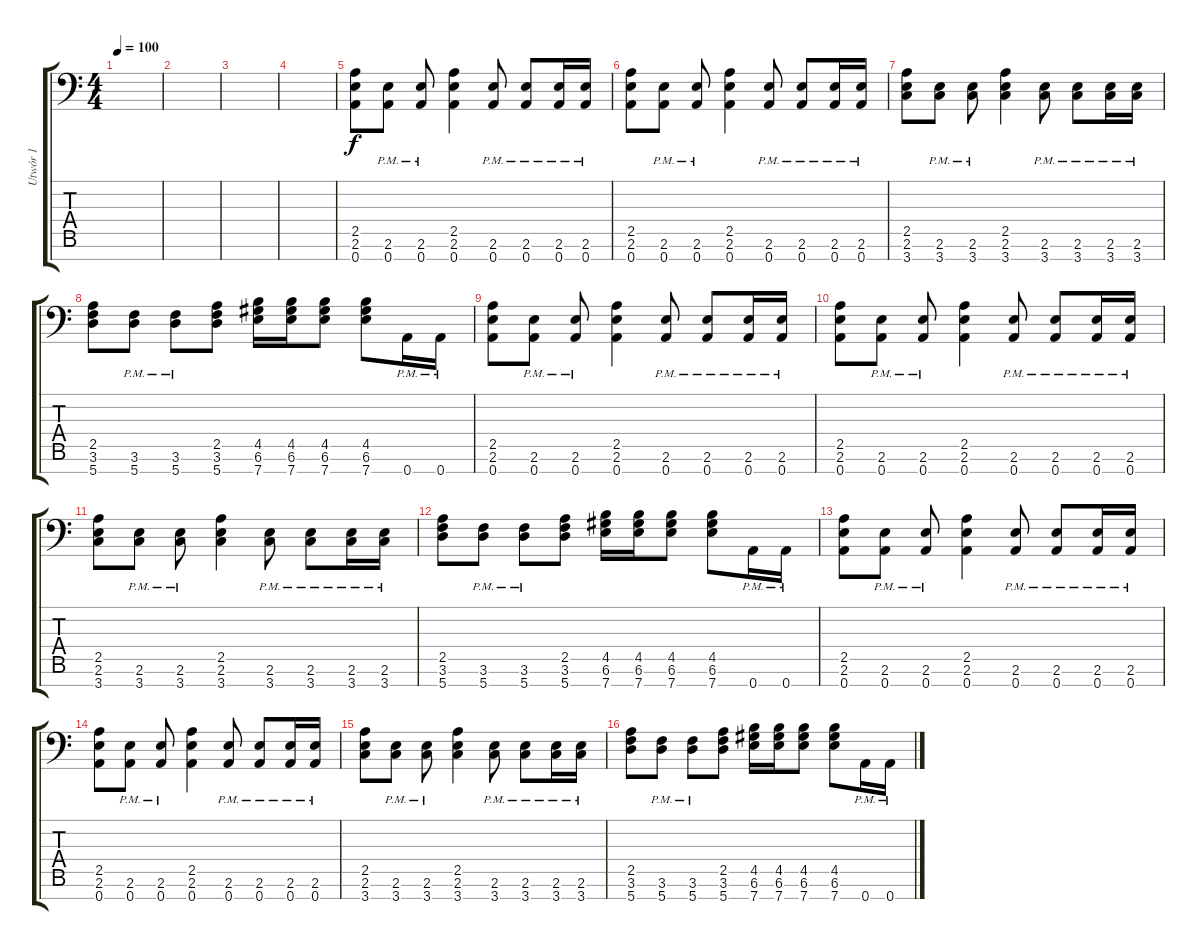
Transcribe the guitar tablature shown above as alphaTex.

\track ("Utwór 1" "Utwór 1") {instrument electricguitarclean}
\staff {score tabs}
\tuning (D4 A3 F3 C3 G2 D2 A1) {hide}
\ts (4 4)
\tempo 100
\clef f4
\ks c
|
|
|
|
(2.5 2.6 0.7).8{instrument overdrivenguitar} (2.6{pm} 0.7{pm}).8 (2.6{pm} 0.7{pm}).8 (2.5 2.6 0.7).4 (2.6{pm} 0.7{pm}).8 (2.6{pm} 0.7{pm}).8 (2.6{pm} 0.7{pm}).16 (2.6{pm} 0.7{pm}).16 |
(2.5 2.6 0.7).8 (2.6{pm} 0.7{pm}).8 (2.6{pm} 0.7{pm}).8 (2.5 2.6 0.7).4 (2.6{pm} 0.7{pm}).8 (2.6{pm} 0.7{pm}).8 (2.6{pm} 0.7{pm}).16 (2.6{pm} 0.7{pm}).16 |
(2.5 2.6 3.7).8 (2.6{pm} 3.7{pm}).8 (2.6{pm} 3.7{pm}).8 (2.5 2.6 3.7).4 (2.6{pm} 3.7{pm}).8 (2.6{pm} 3.7{pm}).8 (2.6{pm} 3.7{pm}).16 (2.6{pm} 3.7{pm}).16 |
(2.5 3.6 5.7).8 (3.6{pm} 5.7{pm}).8 (3.6{pm} 5.7{pm}).8 (2.5 3.6 5.7).8 (4.5 6.6 7.7).16 (4.5 6.6 7.7).16 (4.5 6.6 7.7).8 (4.5 6.6 7.7).8 0.7{pm}.16 0.7{pm}.16 |
(2.5 2.6 0.7).8{instrument overdrivenguitar} (2.6{pm} 0.7{pm}).8 (2.6{pm} 0.7{pm}).8 (2.5 2.6 0.7).4 (2.6{pm} 0.7{pm}).8 (2.6{pm} 0.7{pm}).8 (2.6{pm} 0.7{pm}).16 (2.6{pm} 0.7{pm}).16 |
(2.5 2.6 0.7).8 (2.6{pm} 0.7{pm}).8 (2.6{pm} 0.7{pm}).8 (2.5 2.6 0.7).4 (2.6{pm} 0.7{pm}).8 (2.6{pm} 0.7{pm}).8 (2.6{pm} 0.7{pm}).16 (2.6{pm} 0.7{pm}).16 |
(2.5 2.6 3.7).8 (2.6{pm} 3.7{pm}).8 (2.6{pm} 3.7{pm}).8 (2.5 2.6 3.7).4 (2.6{pm} 3.7{pm}).8 (2.6{pm} 3.7{pm}).8 (2.6{pm} 3.7{pm}).16 (2.6{pm} 3.7{pm}).16 |
(2.5 3.6 5.7).8 (3.6{pm} 5.7{pm}).8 (3.6{pm} 5.7{pm}).8 (2.5 3.6 5.7).8 (4.5 6.6 7.7).16 (4.5 6.6 7.7).16 (4.5 6.6 7.7).8 (4.5 6.6 7.7).8 0.7{pm}.16 0.7{pm}.16 |
(2.5 2.6 0.7).8{instrument overdrivenguitar} (2.6{pm} 0.7{pm}).8 (2.6{pm} 0.7{pm}).8 (2.5 2.6 0.7).4 (2.6{pm} 0.7{pm}).8 (2.6{pm} 0.7{pm}).8 (2.6{pm} 0.7{pm}).16 (2.6{pm} 0.7{pm}).16 |
(2.5 2.6 0.7).8 (2.6{pm} 0.7{pm}).8 (2.6{pm} 0.7{pm}).8 (2.5 2.6 0.7).4 (2.6{pm} 0.7{pm}).8 (2.6{pm} 0.7{pm}).8 (2.6{pm} 0.7{pm}).16 (2.6{pm} 0.7{pm}).16 |
(2.5 2.6 3.7).8 (2.6{pm} 3.7{pm}).8 (2.6{pm} 3.7{pm}).8 (2.5 2.6 3.7).4 (2.6{pm} 3.7{pm}).8 (2.6{pm} 3.7{pm}).8 (2.6{pm} 3.7{pm}).16 (2.6{pm} 3.7{pm}).16 |
(2.5 3.6 5.7).8 (3.6{pm} 5.7{pm}).8 (3.6{pm} 5.7{pm}).8 (2.5 3.6 5.7).8 (4.5 6.6 7.7).16 (4.5 6.6 7.7).16 (4.5 6.6 7.7).8 (4.5 6.6 7.7).8 0.7{pm}.16 0.7{pm}.16
